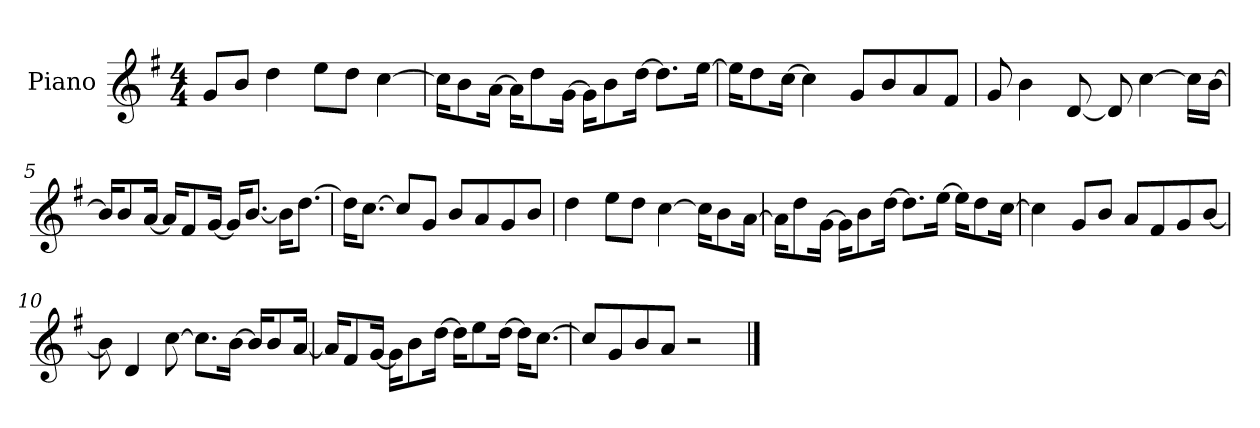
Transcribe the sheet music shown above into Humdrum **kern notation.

**kern
*part1
*staff1
*I"Piano
*I'P-no
*clefG2
*k[f#]
*M4/4
*MM90
=1
8g/L
8b/J
4dd\
8ee\L
8dd\J
[4cc\
=2
16cc\KL]
8b\
[16a\Jk
16a\KL]
8dd\
[16g\Jk
16g\KL]
8b\
[16dd\Jk
8.dd\L]
[16ee\Jk
=3
16ee\KL]
8dd\
[16cc\Jk
4cc\]
8g/L
8b/
8a/
8f#/J
=4
8g/
4b\
[8d/
8d/]
[4cc\
16cc\LL]
[16b\JJ
!!LO:LB:g=z
=5
16b/KL]
8b/
[16a/Jk
16a/KL]
8f#/
[16g/Jk
16g/KL]
[8.b/J
16b\KL]
[8.dd\J
=6
16dd\KL]
[8.cc\J
8cc/L]
8g/J
8b/L
8a/
8g/
8b/J
=7
4dd\
8ee\L
8dd\J
[4cc\
16cc\KL]
8b\
[16a\Jk
=8
16a\KL]
8dd\
[16g\Jk
16g\KL]
8b\
[16dd\Jk
8.dd\L]
[16ee\Jk
16ee\KL]
8dd\
[16cc\Jk
!!LO:LB:g=z
=9
4cc\]
8g/L
8b/J
8a/L
8f#/
8g/
[8b/J
=10
8b\]
4d/
[8cc\
8.cc\L]
[16b\Jk
16b/KL]
8b/
[16a/Jk
=11
16a/KL]
8f#/
[16g/Jk
16g\KL]
8b\
[16dd\Jk
16dd\KL]
8ee\
[16dd\Jk
16dd\KL]
[8.cc\J
=12
8cc/L]
8g/
8b/
8a/J
2r
==
*-
